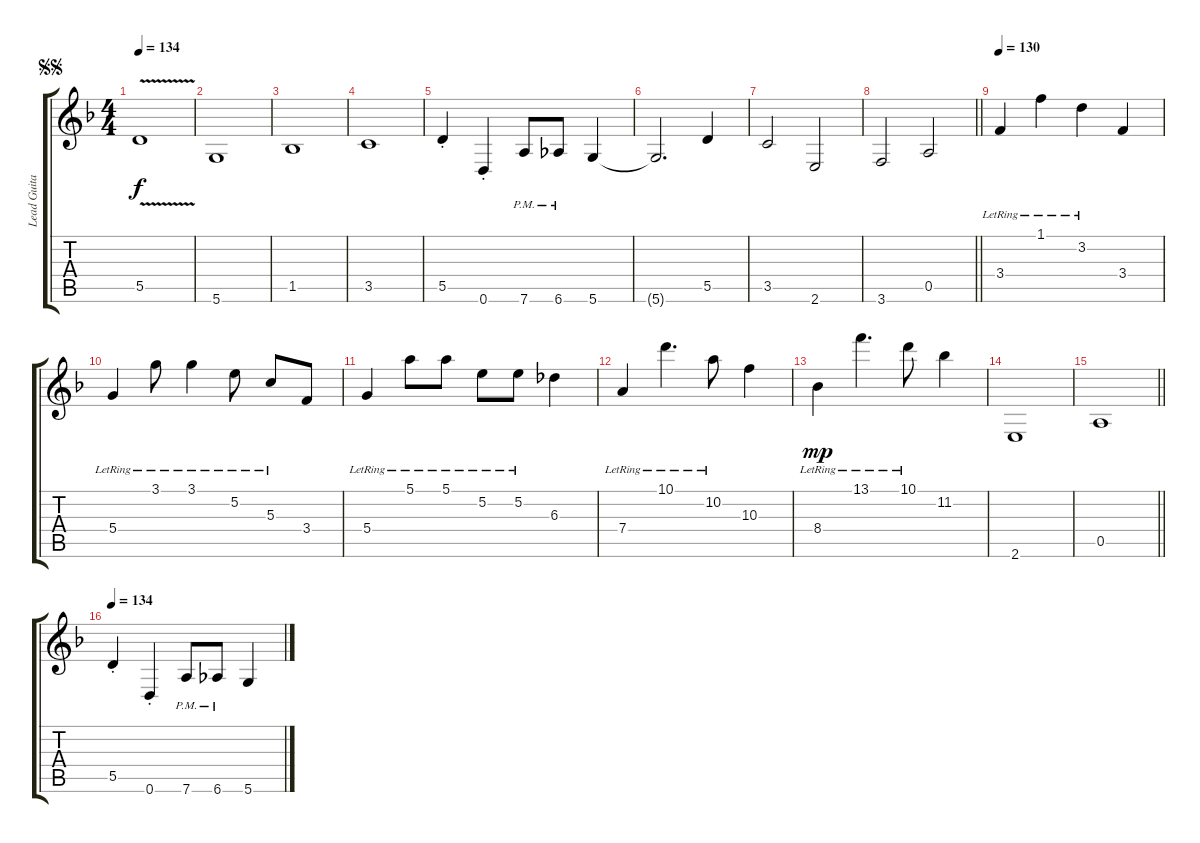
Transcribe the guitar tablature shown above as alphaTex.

\track ("Lead Guitar" "Lead Guita") {instrument overdrivenguitar}
\staff {score tabs}
\tuning (E4 B3 G3 D3 A2 D2) {hide}
\ts (4 4)
\jump segnosegno
\tempo 134
\clef g2
\ks f
5.5{v}.1{dy f} |
5.6.1 |
1.5.1 |
3.5.1 |
5.5{st}.4 0.6{st}.4 7.6{pm}.8 6.6{pm}.8 5.6.4 |
5.6{t}.2{d} 5.5.4 |
3.5.2 2.6.2 |
\barLineRight lightlight
3.6.2 0.5.2 |
\tempo 130
3.4{lr}.4 1.1{lr}.4 3.2{lr}.4 3.4.4 |
5.4{lr}.4 3.1{lr}.8 3.1{lr}.4 5.2{lr}.8 5.3{lr}.8 3.4.8 |
5.4{lr}.4 5.1{lr}.8 5.1{lr}.8 5.2{lr}.8 5.2{lr}.8 6.3.4 |
7.4{lr}.4 10.1{lr}.4{d} 10.2{lr}.8 10.3.4 |
8.4{lr}.4{dy mp} 13.1{lr}.4{d} 10.1{lr}.8 11.2.4 |
2.6.1 |
\barLineRight lightlight
0.5.1 |
\tempo 134
5.5{st}.4 0.6{st}.4 7.6{pm}.8 6.6{pm}.8 5.6.4
